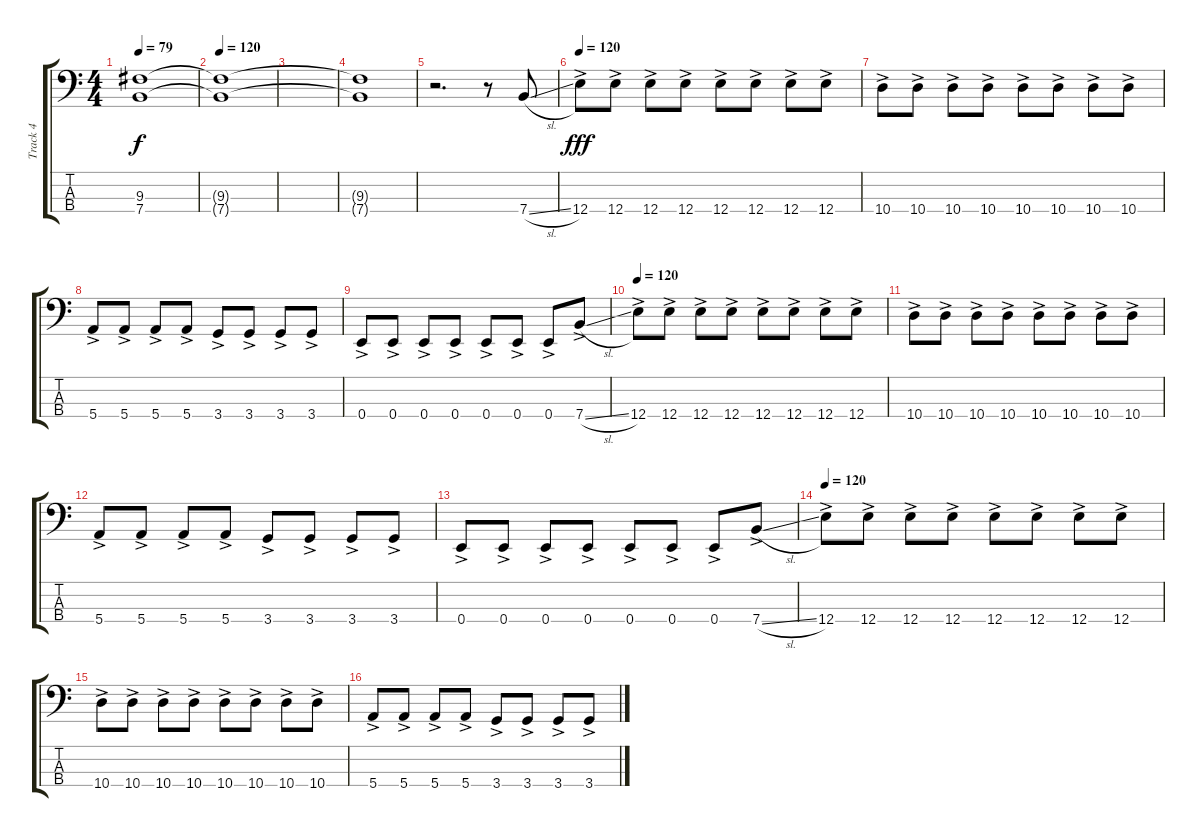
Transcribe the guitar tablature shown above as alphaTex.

\track ("Track 4" "Track 4") {instrument electricbasspick}
\staff {score tabs}
\tuning (G2 D2 A1 E1) {hide}
\ts (4 4)
\tempo 79
\clef f4
\ks c
(9.3{t} 7.4{t}).1{dy f} |
\tempo 120
(9.3{t} 7.4{t}).1{volume 8} |
|
(9.3{t} 7.4{t}).1{volume 0} |
r.2{d} r.8 7.4{sl}.8 |
\tempo 120
12.4{ac}.8{dy fff volume 16} 12.4{ac}.8 12.4{ac}.8 12.4{ac}.8 12.4{ac}.8 12.4{ac}.8 12.4{ac}.8 12.4{ac}.8 |
10.4{ac}.8 10.4{ac}.8 10.4{ac}.8 10.4{ac}.8 10.4{ac}.8 10.4{ac}.8 10.4{ac}.8 10.4{ac}.8 |
5.4{ac}.8 5.4{ac}.8 5.4{ac}.8 5.4{ac}.8 3.4{ac}.8 3.4{ac}.8 3.4{ac}.8 3.4{ac}.8 |
0.4{ac}.8 0.4{ac}.8 0.4{ac}.8 0.4{ac}.8 0.4{ac}.8 0.4{ac}.8 0.4{ac}.8 7.4{sl ac}.8 |
\tempo 120
12.4{ac}.8{volume 16} 12.4{ac}.8 12.4{ac}.8 12.4{ac}.8 12.4{ac}.8 12.4{ac}.8 12.4{ac}.8 12.4{ac}.8 |
10.4{ac}.8 10.4{ac}.8 10.4{ac}.8 10.4{ac}.8 10.4{ac}.8 10.4{ac}.8 10.4{ac}.8 10.4{ac}.8 |
5.4{ac}.8 5.4{ac}.8 5.4{ac}.8 5.4{ac}.8 3.4{ac}.8 3.4{ac}.8 3.4{ac}.8 3.4{ac}.8 |
0.4{ac}.8 0.4{ac}.8 0.4{ac}.8 0.4{ac}.8 0.4{ac}.8 0.4{ac}.8 0.4{ac}.8 7.4{sl ac}.8 |
\tempo 120
12.4{ac}.8{volume 16} 12.4{ac}.8 12.4{ac}.8 12.4{ac}.8 12.4{ac}.8 12.4{ac}.8 12.4{ac}.8 12.4{ac}.8 |
10.4{ac}.8 10.4{ac}.8 10.4{ac}.8 10.4{ac}.8 10.4{ac}.8 10.4{ac}.8 10.4{ac}.8 10.4{ac}.8 |
5.4{ac}.8 5.4{ac}.8 5.4{ac}.8 5.4{ac}.8 3.4{ac}.8 3.4{ac}.8 3.4{ac}.8 3.4{ac}.8
